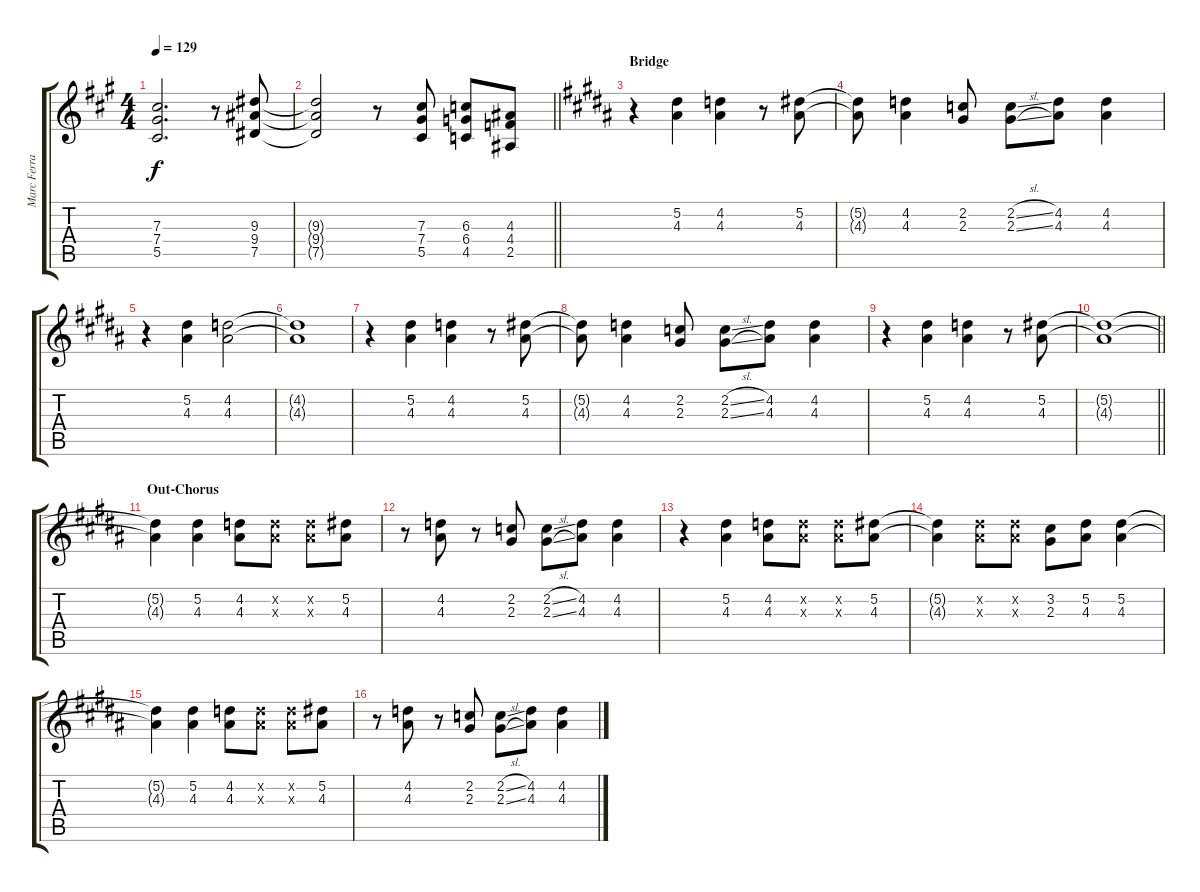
\track ("Marc Ferrari" "Marc Ferra") {instrument overdrivenguitar}
\staff {score tabs}
\tuning (Eb4 Bb3 Gb3 Db3 Ab2 Eb2) {hide}
\ts (4 4)
\tempo 129
\clef g2
\ks a
(7.3{t} 7.4{t} 5.5{t}).2{d dy f} r.8 (9.3 9.4 7.5).8 |
\barLineRight lightlight
(9.3{t} 9.4{t} 7.5{t}).2 r.8 (7.3 7.4 5.5).8 (6.3 6.4 4.5).8 (4.3 4.4 2.5).8 |
\section ("" "Bridge")
\ks b
r.4 (5.2 4.3).4 (4.2 4.3).4 r.8 (5.2 4.3).8 |
(5.2{t} 4.3{t}).8 (4.2 4.3).4 (2.2 2.3).8 (2.2{sl} 2.3{sl}).8 (4.2 4.3).8 (4.2 4.3).4 |
r.4 (5.2 4.3).4 (4.2 4.3).2 |
(4.2{t} 4.3{t}).1 |
r.4 (5.2 4.3).4 (4.2 4.3).4 r.8 (5.2 4.3).8 |
(5.2{t} 4.3{t}).8 (4.2 4.3).4 (2.2 2.3).8 (2.2{sl} 2.3{sl}).8 (4.2 4.3).8 (4.2 4.3).4 |
r.4 (5.2 4.3).4 (4.2 4.3).4 r.8 (5.2 4.3).8 |
\barLineRight lightlight
(5.2{t} 4.3{t}).1 |
\section ("" "Out-Chorus")
(5.2{t} 4.3{t}).4 (5.2 4.3).4 (4.2 4.3).8 (4.2{x} 4.3{x}).8 (4.2{x} 4.3{x}).8 (5.2 4.3).8 |
r.8 (4.2 4.3).8 r.8 (2.2 2.3).8 (2.2{sl} 2.3{sl}).8 (4.2 4.3).8 (4.2 4.3).4 |
r.4 (5.2 4.3).4 (4.2 4.3).8 (4.2{x} 4.3{x}).8 (4.2{x} 4.3{x}).8 (5.2 4.3).8 |
(5.2{t} 4.3{t}).4 (5.2{x} 4.3{x}).8 (5.2{x} 4.3{x}).8 (3.2 2.3).8 (5.2 4.3).8 (5.2 4.3).4 |
(5.2{t} 4.3{t}).4 (5.2 4.3).4 (4.2 4.3).8 (4.2{x} 4.3{x}).8 (4.2{x} 4.3{x}).8 (5.2 4.3).8 |
r.8 (4.2 4.3).8 r.8 (2.2 2.3).8 (2.2{sl} 2.3{sl}).8 (4.2 4.3).8 (4.2 4.3).4
